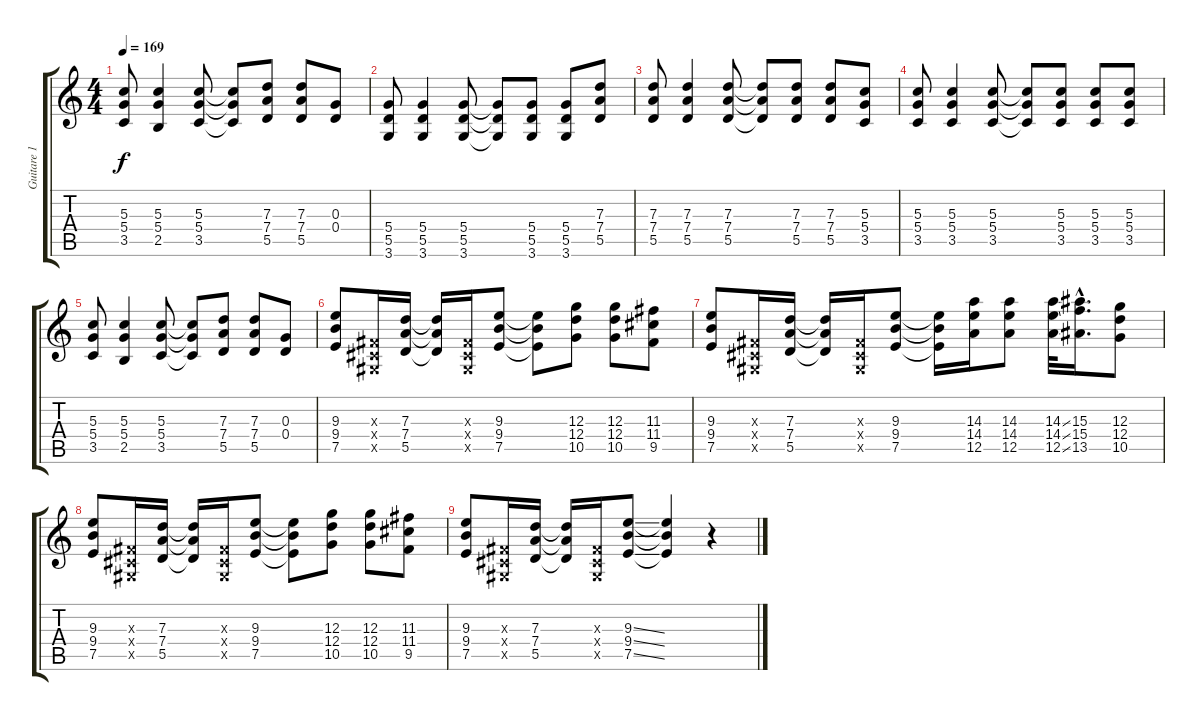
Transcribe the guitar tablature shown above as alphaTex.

\track ("Guitare 1" "Guitare 1") {instrument distortionguitar}
\staff {score tabs}
\tuning (E4 B3 G3 D3 A2 E2) {hide}
\ts (4 4)
\tempo 169
\clef g2
\ks c
(5.3 5.4 3.5).8{dy f} (5.3 5.4 2.5).4 (5.3 5.4 3.5).8 (5.3{t} 5.4{t} 3.5{t}).8 (7.3 7.4 5.5).8 (7.3 7.4 5.5).8 (0.3 0.4).8 |
(5.4 5.5 3.6).8 (5.4 5.5 3.6).4 (5.4 5.5 3.6).8 (5.4{t} 5.5{t} 3.6{t}).8 (5.4 5.5 3.6).8 (5.4 5.5 3.6).8 (7.3 7.4 5.5).8 |
(7.3 7.4 5.5).8 (7.3 7.4 5.5).4 (7.3 7.4 5.5).8 (7.3{t} 7.4{t} 5.5{t}).8 (7.3 7.4 5.5).8 (7.3 7.4 5.5).8 (5.3 5.4 3.5).8 |
(5.3 5.4 3.5).8 (5.3 5.4 3.5).4 (5.3 5.4 3.5).8 (5.3{t} 5.4{t} 3.5{t}).8 (5.3 5.4 3.5).8 (5.3 5.4 3.5).8 (5.3 5.4 3.5).8 |
(5.3 5.4 3.5).8 (5.3 5.4 2.5).4 (5.3 5.4 3.5).8 (5.3{t} 5.4{t} 3.5{t}).8 (7.3 7.4 5.5).8 (7.3 7.4 5.5).8 (0.3 0.4).8 |
(9.3 9.4 7.5).8 (-1.3{x} -1.4{x} -1.5{x}).16 (7.3 7.4 5.5).16 (7.3{t} 7.4{t} 5.5{t}).16 (-1.3{x} -1.4{x} -1.5{x}).16 (9.3 9.4 7.5).8 (9.3{t} 9.4{t} 7.5{t}).8 (12.3 12.4 10.5).8 (12.3 12.4 10.5).8 (11.3 11.4 9.5).8 |
(9.3 9.4 7.5).8 (-1.3{x} -1.4{x} -1.5{x}).16 (7.3 7.4 5.5).16 (7.3{t} 7.4{t} 5.5{t}).16 (-1.3{x} -1.4{x} -1.5{x}).16 (9.3 9.4 7.5).8 (9.3{t} 9.4{t} 7.5{t}).16 (14.3 14.4 12.5).16 (14.3 14.4 12.5).8 (14.3{ss} 14.4{ss} 12.5{ss}).32 (15.3{hac} 15.4{hac} 13.5{hac}).16{d} (12.3 12.4 10.5).8 |
(9.3 9.4 7.5).8 (-1.3{x} -1.4{x} -1.5{x}).16 (7.3 7.4 5.5).16 (7.3{t} 7.4{t} 5.5{t}).16 (-1.3{x} -1.4{x} -1.5{x}).16 (9.3 9.4 7.5).8 (9.3{t} 9.4{t} 7.5{t}).8 (12.3 12.4 10.5).8 (12.3 12.4 10.5).8 (11.3 11.4 9.5).8 |
(9.3 9.4 7.5).8 (-1.3{x} -1.4{x} -1.5{x}).16 (7.3 7.4 5.5).16 (7.3{t} 7.4{t} 5.5{t}).16 (-1.3{x} -1.4{x} -1.5{x}).16 (9.3{ss} 9.4{ss} 7.5{ss}).8 (9.3{t} 9.4{t} 7.5{t}).4 r.4
